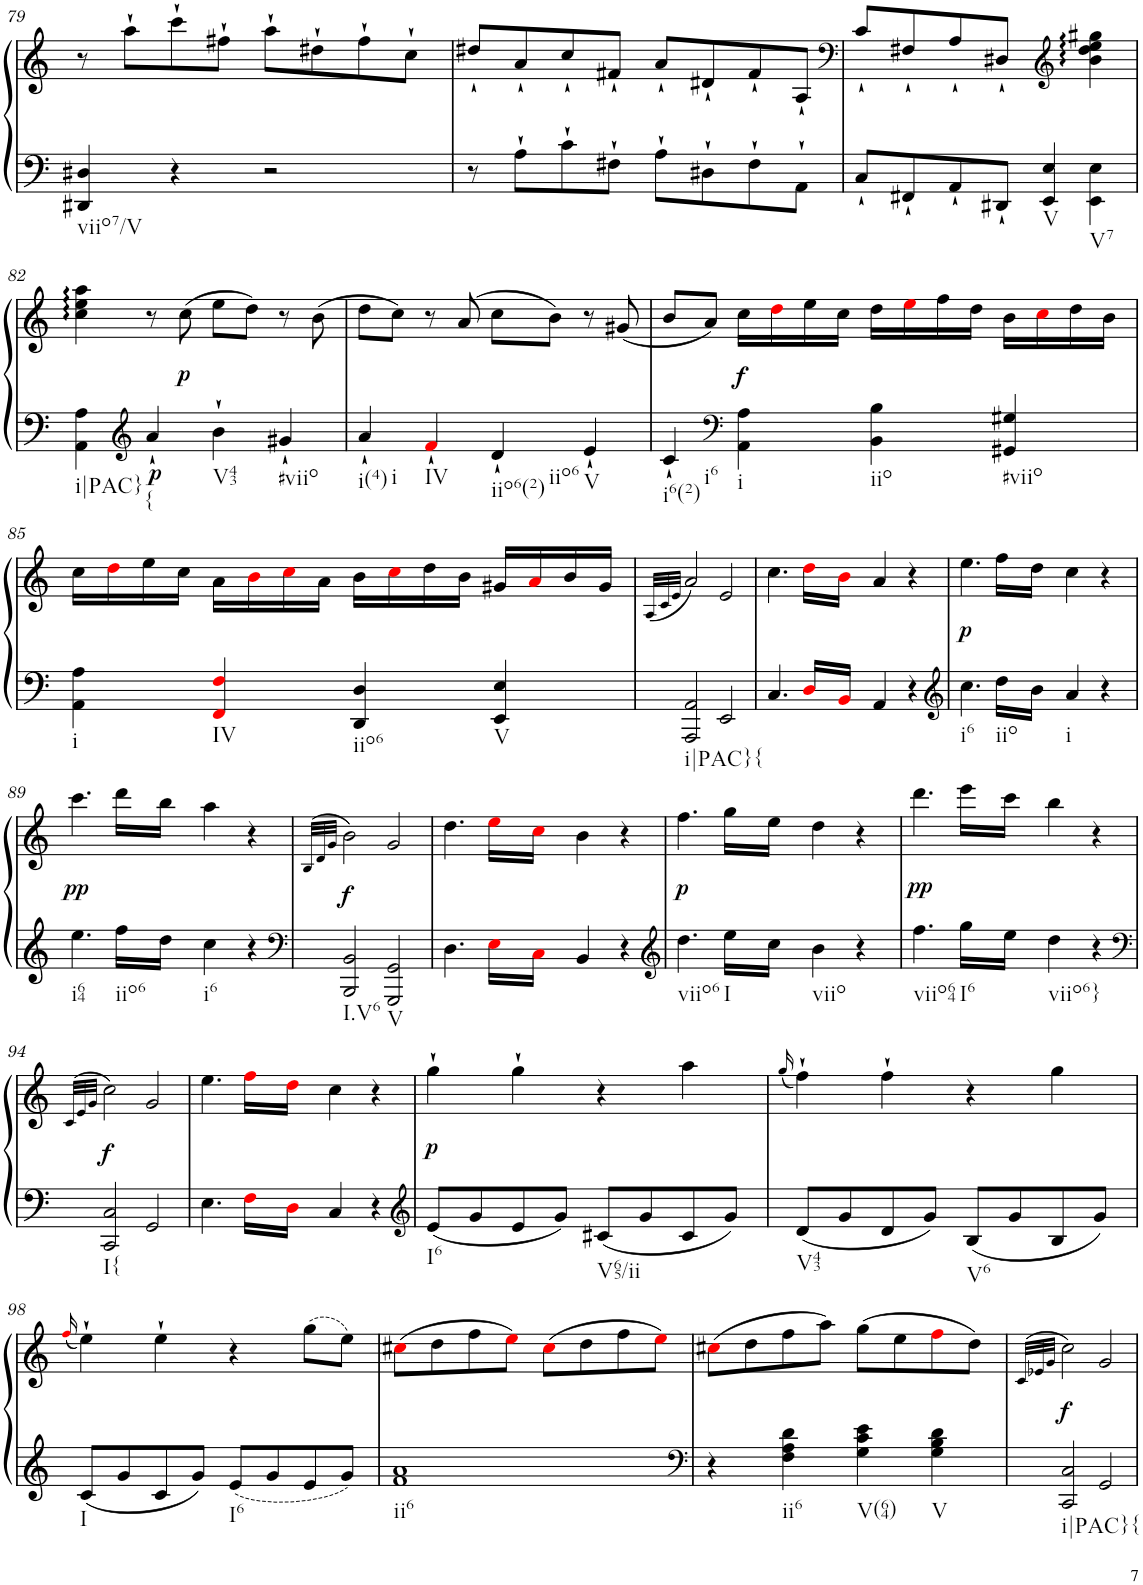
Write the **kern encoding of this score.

**kern	**kern	**dynam
*part1	*part1	*part1
*staff2	*staff1	*staff1/2
*I"Klavier linke Hand	*	*
!!LO:PB:g=z
*clefF4	*clefG2	*
*k[]	*k[]	*
*M4/4	*M4/4	*
=79	=79	=79
!LO:TX:b:t=viio7/V	!	!
4DD#X/ 4D#X/	8r	.
.	8aa`\L	.
4r	8ccc`\	.
.	8ff#X`\J	.
2r	8aa`\L	.
.	8dd#X`\	.
.	8ff#`\	.
.	8cc`\J	.
=80	=80	=80
8r	8dd#X`/L	.
8A`\L	8a`/	.
8c`\	8cc`/	.
8F#X`\J	8f#X`/J	.
8A`\L	8a`/L	.
8D#X`\	8d#X`/	.
8F#`\	8f#`/	.
8AA`\J	8A`/J	.
=81	=81	=81
*	*clefF4	*
*^	*	*
2ryy	8C`/L	8c`/L	.
.	8FF#X`/	8F#X`/	.
.	8AA`/	8A`/	.
.	8DD#X`/J	8D#X`/J	.
!LO:TX:b:t=V	!	!	!
4E/	4EE/	4ryy	.
*	*	*clefG2	*
!LO:TX:b:t=V7	!	!	!
4ryy	4EE\ 4E\	4b\ 4dd\ 4ee\ 4gg#X\	.
!!LO:LB:g=z
=82	=82	=82	=82
!LO:TX:b:t=i|PAC}	!	!	!
*v	*v	*	*
4AA\ 4A\	4cc\ 4ee\ 4aa\	.
*clefG2	*	*
!LO:TX:b:t={	!	!
!	!	!LO:DY:b=2
4a`/	8r	p
!	!	!LO:DY:b
.	(8cc\	p
!LO:TX:b:t=V43	!	!
4b`\	8ee\L	.
.	8dd\J)	.
!LO:TX:b:t=#viio	!	!
4g#X`/	8r	.
.	(8b\	.
=83	=83	=83
!LO:TX:b:t=i(4)	!	!
!LO:TX:b:t=i	!	!
4a`/	8dd\L	.
.	8cc\J)	.
!LO:TX:b:t=IV	!	!
4f`i/	8r	.
.	(8a/	.
!LO:TX:b:t=iio6(2)	!	!
!LO:TX:b:t=iio6	!	!
4d`/	8cc\L	.
.	8b\J)	.
!LO:TX:b:t=V	!	!
4e`/	8r	.
.	(8g#X/	.
=84	=84	=84
!LO:TX:b:t=i6(2)	!	!
!LO:TX:b:t=i6	!	!
4c`/	8b/L	.
.	8a/J)	.
*clefF4	*	*
!LO:TX:b:t=i	!	!
!	!	!LO:DY:b
4AA\ 4A\	16cc\LL	f
.	16ddi\	.
.	16ee\	.
.	16cc\JJ	.
!LO:TX:b:t=iio	!	!
4BB\ 4B\	16dd\LL	.
.	16eei\	.
.	16ff\	.
.	16dd\JJ	.
!LO:TX:b:t=#viio	!	!
4GG#X/ 4G#X/	16b\LL	.
.	16cci\	.
.	16dd\	.
.	16b\JJ	.
!!LO:LB:g=z
=85	=85	=85
!LO:TX:b:t=i	!	!
4AA\ 4A\	16cc\LL	.
.	16ddi\	.
.	16ee\	.
.	16cc\JJ	.
!LO:TX:b:t=IV	!	!
4FFi/ 4Fi/	16a\LL	.
.	16bi\	.
.	16cci\	.
.	16a\JJ	.
!LO:TX:b:t=iio6	!	!
4DD/ 4D/	16b\LL	.
.	16cci\	.
.	16dd\	.
.	16b\JJ	.
!LO:TX:b:t=V	!	!
4EE/ 4E/	16g#X/LL	.
.	16ai/	.
.	16b/	.
.	16g#/JJ	.
=86	=86	=86
.	(32qA/LLL	.
.	32qc/	.
.	32qe/JJJ	.
!LO:TX:b:t=i|PAC}{	!	!
2AAA/ 2AA/	2a/)	.
2EE/	2e/	.
=87	=87	=87
4.C/	4.cc\	.
16Di/LL	16ddi\LL	.
16BBi/JJ	16bi\JJ	.
4AA/	4a/	.
4r	4r	.
=88	=88	=88
*clefG2	*	*
!LO:TX:b:t=i6	!	!
!	!	!LO:DY:b
4.cc\	4.ee\	p
!LO:TX:b:t=iio	!	!
16dd\LL	16ff\LL	.
16b\JJ	16dd\JJ	.
!LO:TX:b:t=i	!	!
4a/	4cc\	.
4r	4r	.
!!LO:LB:g=z
=89	=89	=89
!LO:TX:b:t=i64	!	!
!	!	!LO:DY:b
4.ee\	4.ccc\	pp
!LO:TX:b:t=iio6	!	!
16ff\LL	16ddd\LL	.
16dd\JJ	16bb\JJ	.
!LO:TX:b:t=i6	!	!
4cc\	4aa\	.
4r	4r	.
=90	=90	=90
*clefF4	*	*
.	(>32qB/LLL	.
.	32qd/	.
.	32qg/JJJ	.
!LO:TX:b:t=I.V6	!	!
!	!	!LO:DY:b
2BBB/ 2BB/	2b\)	f
!LO:TX:b:t=V	!	!
2GGG/ 2GG/	2g/	.
=91	=91	=91
4.D\	4.dd\	.
16Ei\LL	16eei\LL	.
16Ci\JJ	16cci\JJ	.
4BB/	4b\	.
4r	4r	.
=92	=92	=92
*clefG2	*	*
!LO:TX:b:t=viio6	!	!
!	!	!LO:DY:b
4.dd\	4.ff\	p
!LO:TX:b:t=I	!	!
16ee\LL	16gg\LL	.
16cc\JJ	16ee\JJ	.
!LO:TX:b:t=viio	!	!
4b\	4dd\	.
4r	4r	.
=93	=93	=93
!LO:TX:b:t=viio64	!	!
!	!	!LO:DY:b
4.ff\	4.ddd\	pp
!LO:TX:b:t=I6	!	!
16gg\LL	16eee\LL	.
16ee\JJ	16ccc\JJ	.
!LO:TX:b:t=viio6}	!	!
4dd\	4bb\	.
4r	4r	.
!!LO:LB:g=z
=94	=94	=94
*clefF4	*	*
.	(>32qc/LLL	.
.	32qe/	.
.	32qg/JJJ	.
!LO:TX:b:t=I{	!	!
!	!	!LO:DY:b
2CC/ 2C/	2cc\)	f
2GG/	2g/	.
=95	=95	=95
4.E\	4.ee\	.
16Fi\LL	16ffi\LL	.
16Di\JJ	16ddi\JJ	.
4C/	4cc\	.
4r	4r	.
=96	=96	=96
*clefG2	*	*
!LO:TX:b:t=I6	!	!
!	!	!LO:DY:b
8e/L	4gg`\	p
8g/	.	.
8e/	4gg`\	.
8g/J	.	.
!LO:TX:b:t=V65/ii	!	!
8c#X/L	4r	.
8g/	.	.
8c#/	4aa\	.
8g/J	.	.
=97	=97	=97
.	(16qgg/	.
!LO:TX:b:t=V43	!	!
8d/L	4ff`\)	.
8g/	.	.
8d/	4ff`\	.
8g/J	.	.
!LO:TX:b:t=V6	!	!
8B/L	4r	.
8g/	.	.
8B/	4gg\	.
8g/J	.	.
!!LO:LB:g=z
=98	=98	=98
.	(16qffi/	.
!LO:TX:b:t=I	!	!
8c/L	4ee`\)	.
8g/	.	.
8c/	4ee`\	.
8g/J	.	.
!LO:TX:b:t=I6	!	!
8e/L	4r	.
8g/	.	.
8e/	(8gg\L	.
8g/J	8ee\J)	.
=99	=99	=99
!LO:TX:b:t=ii6	!	!
1f 1a	(8cc#Xi\L	.
.	8dd\	.
.	8ff\	.
.	8eei\J)	.
.	(8cc#i\L	.
.	8dd\	.
.	8ff\	.
.	8eei\J)	.
=100	=100	=100
*clefF4	*	*
4r	(8cc#Xi\L	.
.	8dd\	.
!LO:TX:b:t=ii6	!	!
4F\ 4A\ 4d\	8ff\	.
.	8aa\J)	.
!LO:TX:b:t=V(64)	!	!
4G\ 4c\ 4e\	(8gg\L	.
.	8ee\	.
!LO:TX:b:t=V	!	!
4G\ 4B\ 4d\	8ffi\	.
.	8dd\J)	.
=101	=101	=101
.	(>32qc/LLL	.
.	32qe-X/	.
.	32qg/JJJ	.
!LO:TX:b:t=i|PAC}{	!	!
!	!	!LO:DY:b
2CC/ 2C/	2cc\)	f
2GG/	2g/	.
=	=	=
*-	*-	*-
